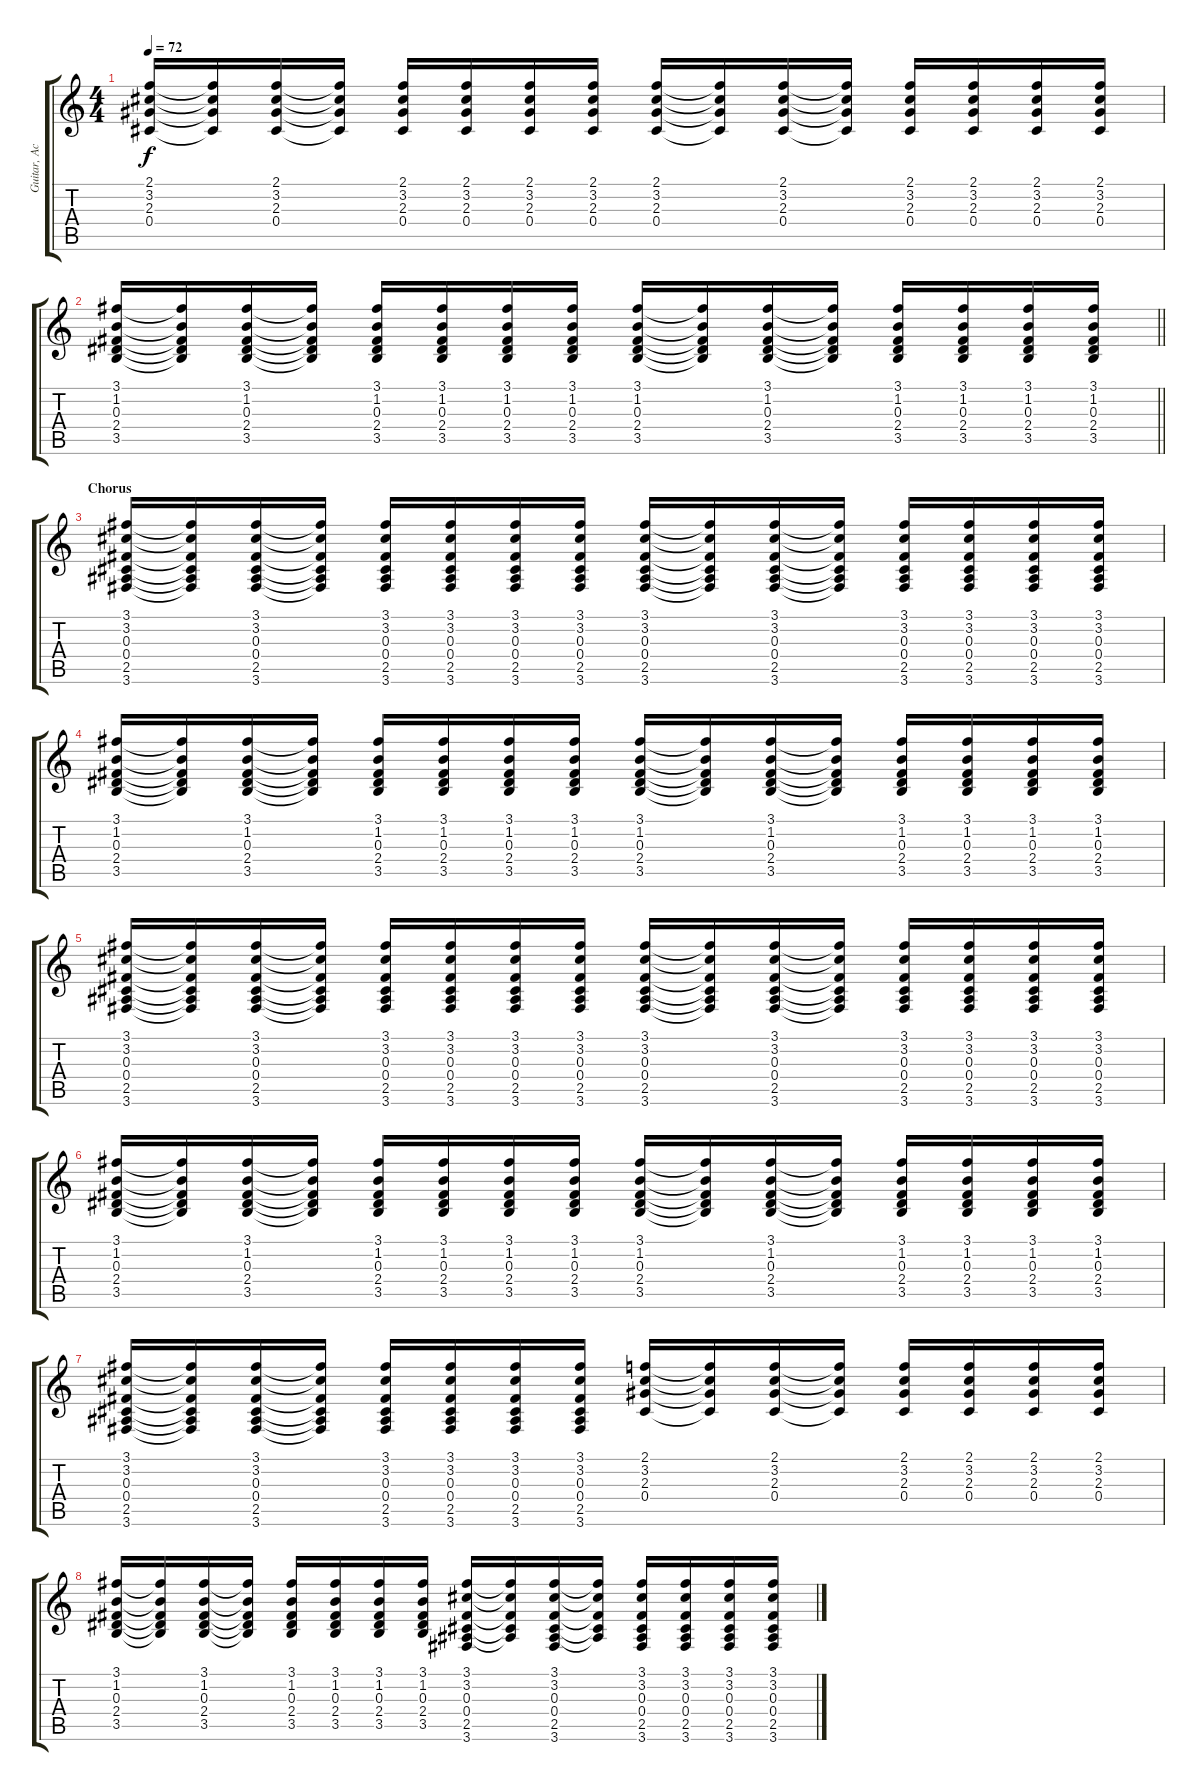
\track ("Guitar, Acoustic" "Guitar, Ac") {instrument acousticguitarsteel}
\staff {score tabs}
\tuning (Eb4 Bb3 Gb3 Db3 Ab2 Eb2) {hide}
\ts (4 4)
\tempo 72
\clef g2
\ks c
(2.1 3.2 2.3 0.4).16{dy f} (2.1{t} 3.2{t} 2.3{t} 0.4{t}).16 (2.1 3.2 2.3 0.4).16 (2.1{t} 3.2{t} 2.3{t} 0.4{t}).16 (2.1 3.2 2.3 0.4).16 (2.1 3.2 2.3 0.4).16 (2.1 3.2 2.3 0.4).16 (2.1 3.2 2.3 0.4).16 (2.1 3.2 2.3 0.4).16 (2.1{t} 3.2{t} 2.3{t} 0.4{t}).16 (2.1 3.2 2.3 0.4).16 (2.1{t} 3.2{t} 2.3{t} 0.4{t}).16 (2.1 3.2 2.3 0.4).16 (2.1 3.2 2.3 0.4).16 (2.1 3.2 2.3 0.4).16 (2.1 3.2 2.3 0.4).16 |
\barLineRight lightlight
(3.1 1.2 0.3 2.4 3.5).16 (3.1{t} 1.2{t} 0.3{t} 2.4{t} 3.5{t}).16 (3.1 1.2 0.3 2.4 3.5).16 (3.1{t} 1.2{t} 0.3{t} 2.4{t} 3.5{t}).16 (3.1 1.2 0.3 2.4 3.5).16 (3.1 1.2 0.3 2.4 3.5).16 (3.1 1.2 0.3 2.4 3.5).16 (3.1 1.2 0.3 2.4 3.5).16 (3.1 1.2 0.3 2.4 3.5).16 (3.1{t} 1.2{t} 0.3{t} 2.4{t} 3.5{t}).16 (3.1 1.2 0.3 2.4 3.5).16 (3.1{t} 1.2{t} 0.3{t} 2.4{t} 3.5{t}).16 (3.1 1.2 0.3 2.4 3.5).16 (3.1 1.2 0.3 2.4 3.5).16 (3.1 1.2 0.3 2.4 3.5).16 (3.1 1.2 0.3 2.4 3.5).16 |
\section ("" "Chorus")
(3.1 3.2 0.3 0.4 2.5 3.6).16 (3.1{t} 3.2{t} 0.3{t} 0.4{t} 2.5{t} 3.6{t}).16 (3.1 3.2 0.3 0.4 2.5 3.6).16 (3.1{t} 3.2{t} 0.3{t} 0.4{t} 2.5{t} 3.6{t}).16 (3.1 3.2 0.3 0.4 2.5 3.6).16 (3.1 3.2 0.3 0.4 2.5 3.6).16 (3.1 3.2 0.3 0.4 2.5 3.6).16 (3.1 3.2 0.3 0.4 2.5 3.6).16 (3.1 3.2 0.3 0.4 2.5 3.6).16 (3.1{t} 3.2{t} 0.3{t} 0.4{t} 2.5{t} 3.6{t}).16 (3.1 3.2 0.3 0.4 2.5 3.6).16 (3.1{t} 3.2{t} 0.3{t} 0.4{t} 2.5{t} 3.6{t}).16 (3.1 3.2 0.3 0.4 2.5 3.6).16 (3.1 3.2 0.3 0.4 2.5 3.6).16 (3.1 3.2 0.3 0.4 2.5 3.6).16 (3.1 3.2 0.3 0.4 2.5 3.6).16 |
(3.1 1.2 0.3 2.4 3.5).16 (3.1{t} 1.2{t} 0.3{t} 2.4{t} 3.5{t}).16 (3.1 1.2 0.3 2.4 3.5).16 (3.1{t} 1.2{t} 0.3{t} 2.4{t} 3.5{t}).16 (3.1 1.2 0.3 2.4 3.5).16 (3.1 1.2 0.3 2.4 3.5).16 (3.1 1.2 0.3 2.4 3.5).16 (3.1 1.2 0.3 2.4 3.5).16 (3.1 1.2 0.3 2.4 3.5).16 (3.1{t} 1.2{t} 0.3{t} 2.4{t} 3.5{t}).16 (3.1 1.2 0.3 2.4 3.5).16 (3.1{t} 1.2{t} 0.3{t} 2.4{t} 3.5{t}).16 (3.1 1.2 0.3 2.4 3.5).16 (3.1 1.2 0.3 2.4 3.5).16 (3.1 1.2 0.3 2.4 3.5).16 (3.1 1.2 0.3 2.4 3.5).16 |
(3.1 3.2 0.3 0.4 2.5 3.6).16 (3.1{t} 3.2{t} 0.3{t} 0.4{t} 2.5{t} 3.6{t}).16 (3.1 3.2 0.3 0.4 2.5 3.6).16 (3.1{t} 3.2{t} 0.3{t} 0.4{t} 2.5{t} 3.6{t}).16 (3.1 3.2 0.3 0.4 2.5 3.6).16 (3.1 3.2 0.3 0.4 2.5 3.6).16 (3.1 3.2 0.3 0.4 2.5 3.6).16 (3.1 3.2 0.3 0.4 2.5 3.6).16 (3.1 3.2 0.3 0.4 2.5 3.6).16 (3.1{t} 3.2{t} 0.3{t} 0.4{t} 2.5{t} 3.6{t}).16 (3.1 3.2 0.3 0.4 2.5 3.6).16 (3.1{t} 3.2{t} 0.3{t} 0.4{t} 2.5{t} 3.6{t}).16 (3.1 3.2 0.3 0.4 2.5 3.6).16 (3.1 3.2 0.3 0.4 2.5 3.6).16 (3.1 3.2 0.3 0.4 2.5 3.6).16 (3.1 3.2 0.3 0.4 2.5 3.6).16 |
(3.1 1.2 0.3 2.4 3.5).16 (3.1{t} 1.2{t} 0.3{t} 2.4{t} 3.5{t}).16 (3.1 1.2 0.3 2.4 3.5).16 (3.1{t} 1.2{t} 0.3{t} 2.4{t} 3.5{t}).16 (3.1 1.2 0.3 2.4 3.5).16 (3.1 1.2 0.3 2.4 3.5).16 (3.1 1.2 0.3 2.4 3.5).16 (3.1 1.2 0.3 2.4 3.5).16 (3.1 1.2 0.3 2.4 3.5).16 (3.1{t} 1.2{t} 0.3{t} 2.4{t} 3.5{t}).16 (3.1 1.2 0.3 2.4 3.5).16 (3.1{t} 1.2{t} 0.3{t} 2.4{t} 3.5{t}).16 (3.1 1.2 0.3 2.4 3.5).16 (3.1 1.2 0.3 2.4 3.5).16 (3.1 1.2 0.3 2.4 3.5).16 (3.1 1.2 0.3 2.4 3.5).16 |
(3.1 3.2 0.3 0.4 2.5 3.6).16 (3.1{t} 3.2{t} 0.3{t} 0.4{t} 2.5{t} 3.6{t}).16 (3.1 3.2 0.3 0.4 2.5 3.6).16 (3.1{t} 3.2{t} 0.3{t} 0.4{t} 2.5{t} 3.6{t}).16 (3.1 3.2 0.3 0.4 2.5 3.6).16 (3.1 3.2 0.3 0.4 2.5 3.6).16 (3.1 3.2 0.3 0.4 2.5 3.6).16 (3.1 3.2 0.3 0.4 2.5 3.6).16 (2.1 3.2 2.3 0.4).16 (2.1{t} 3.2{t} 2.3{t} 0.4{t}).16 (2.1 3.2 2.3 0.4).16 (2.1{t} 3.2{t} 2.3{t} 0.4{t}).16 (2.1 3.2 2.3 0.4).16 (2.1 3.2 2.3 0.4).16 (2.1 3.2 2.3 0.4).16 (2.1 3.2 2.3 0.4).16 |
(3.1 1.2 0.3 2.4 3.5).16 (3.1{t} 1.2{t} 0.3{t} 2.4{t} 3.5{t}).16 (3.1 1.2 0.3 2.4 3.5).16 (3.1{t} 1.2{t} 0.3{t} 2.4{t} 3.5{t}).16 (3.1 1.2 0.3 2.4 3.5).16 (3.1 1.2 0.3 2.4 3.5).16 (3.1 1.2 0.3 2.4 3.5).16 (3.1 1.2 0.3 2.4 3.5).16 (3.1 3.2 0.3 0.4 2.5 3.6).16 (3.1{t} 3.2{t} 0.3{t} 0.4{t} 2.5{t}).16 (3.1 3.2 0.3 0.4 2.5 3.6).16 (3.1{t} 3.2{t} 0.3{t} 0.4{t} 2.5{t}).16 (3.1 3.2 0.3 0.4 2.5 3.6).16 (3.1 3.2 0.3 0.4 2.5 3.6).16 (3.1 3.2 0.3 0.4 2.5 3.6).16 (3.1 3.2 0.3 0.4 2.5 3.6).16
